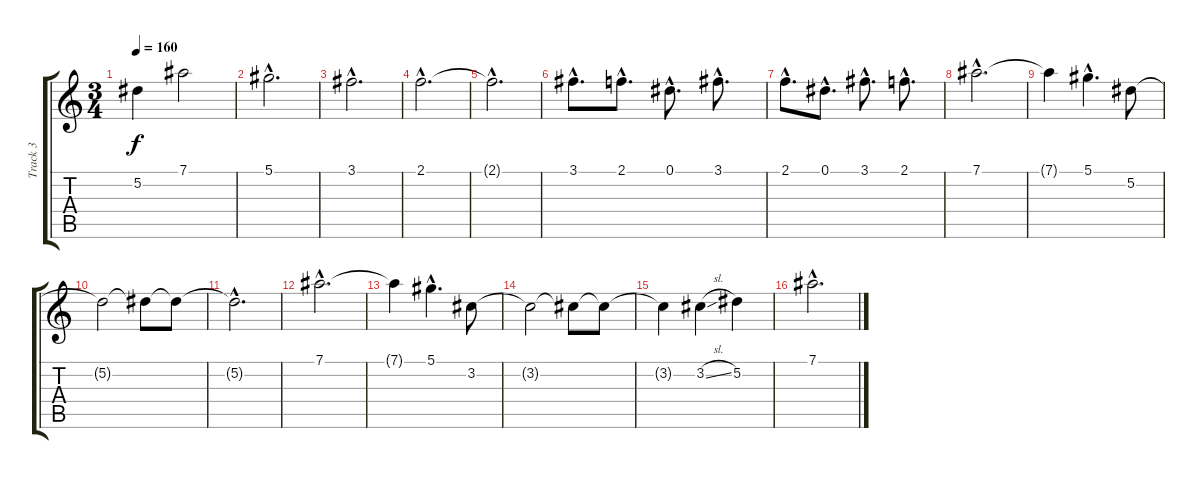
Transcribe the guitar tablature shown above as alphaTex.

\track ("Track 3" "Track 3") {instrument overdrivenguitar}
\staff {score tabs}
\tuning (Eb4 Bb3 Gb3 Db3 Ab2 Eb2) {hide}
\ts (3 4)
\tempo 160
\clef g2
\ks c
5.2{t}.4{dy f} 7.1.2 |
5.1{hac}.2{d} |
3.1{hac}.2{d} |
2.1{hac}.2{d} |
2.1{hac t}.2{d} |
3.1{hac}.8{d} 2.1{hac}.8{d} 0.1{hac}.8{d} 3.1{hac}.8{d} |
2.1{hac}.8{d} 0.1{hac}.8{d} 3.1{hac}.8{d} 2.1{hac}.8{d} |
7.1{hac}.2{d} |
7.1{t}.4 5.1{hac}.4{d} 5.2.8 |
5.2{t}.2 5.2{t}.8 5.2{t}.8 |
5.2{hac t}.2{d} |
7.1{hac}.2{d} |
7.1{t}.4 5.1{hac}.4{d} 3.2.8 |
3.2{t}.2 3.2{t}.8 3.2{t}.8 |
3.2{t}.4 3.2{sl}.4 5.2.4 |
7.1{hac}.2{d}
